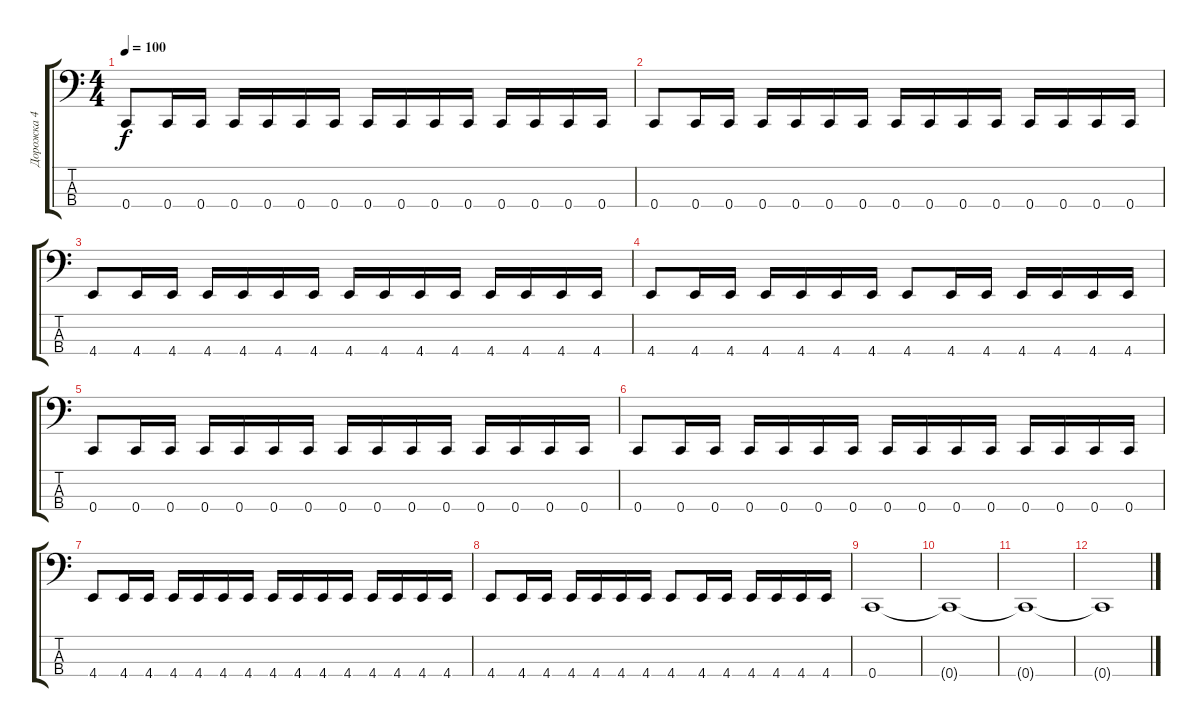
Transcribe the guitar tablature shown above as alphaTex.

\track ("Дорожка 4" "Дорожка 4") {instrument electricbasspick}
\staff {score tabs}
\tuning (F2 C2 G1 C1) {hide}
\ts (4 4)
\tempo 100
\clef f4
\ks c
0.4.8{dy f} 0.4.16 0.4.16 0.4.16 0.4.16 0.4.16 0.4.16 0.4.16 0.4.16 0.4.16 0.4.16 0.4.16 0.4.16 0.4.16 0.4.16 |
0.4.8 0.4.16 0.4.16 0.4.16 0.4.16 0.4.16 0.4.16 0.4.16 0.4.16 0.4.16 0.4.16 0.4.16 0.4.16 0.4.16 0.4.16 |
4.4.8 4.4.16 4.4.16 4.4.16 4.4.16 4.4.16 4.4.16 4.4.16 4.4.16 4.4.16 4.4.16 4.4.16 4.4.16 4.4.16 4.4.16 |
4.4.8 4.4.16 4.4.16 4.4.16 4.4.16 4.4.16 4.4.16 4.4.8 4.4.16 4.4.16 4.4.16 4.4.16 4.4.16 4.4.16 |
0.4.8 0.4.16 0.4.16 0.4.16 0.4.16 0.4.16 0.4.16 0.4.16 0.4.16 0.4.16 0.4.16 0.4.16 0.4.16 0.4.16 0.4.16 |
0.4.8 0.4.16 0.4.16 0.4.16 0.4.16 0.4.16 0.4.16 0.4.16 0.4.16 0.4.16 0.4.16 0.4.16 0.4.16 0.4.16 0.4.16 |
4.4.8 4.4.16 4.4.16 4.4.16 4.4.16 4.4.16 4.4.16 4.4.16 4.4.16 4.4.16 4.4.16 4.4.16 4.4.16 4.4.16 4.4.16 |
4.4.8 4.4.16 4.4.16 4.4.16 4.4.16 4.4.16 4.4.16 4.4.8 4.4.16 4.4.16 4.4.16 4.4.16 4.4.16 4.4.16 |
0.4.1 |
0.4{t}.1 |
0.4{t}.1 |
0.4{t}.1
